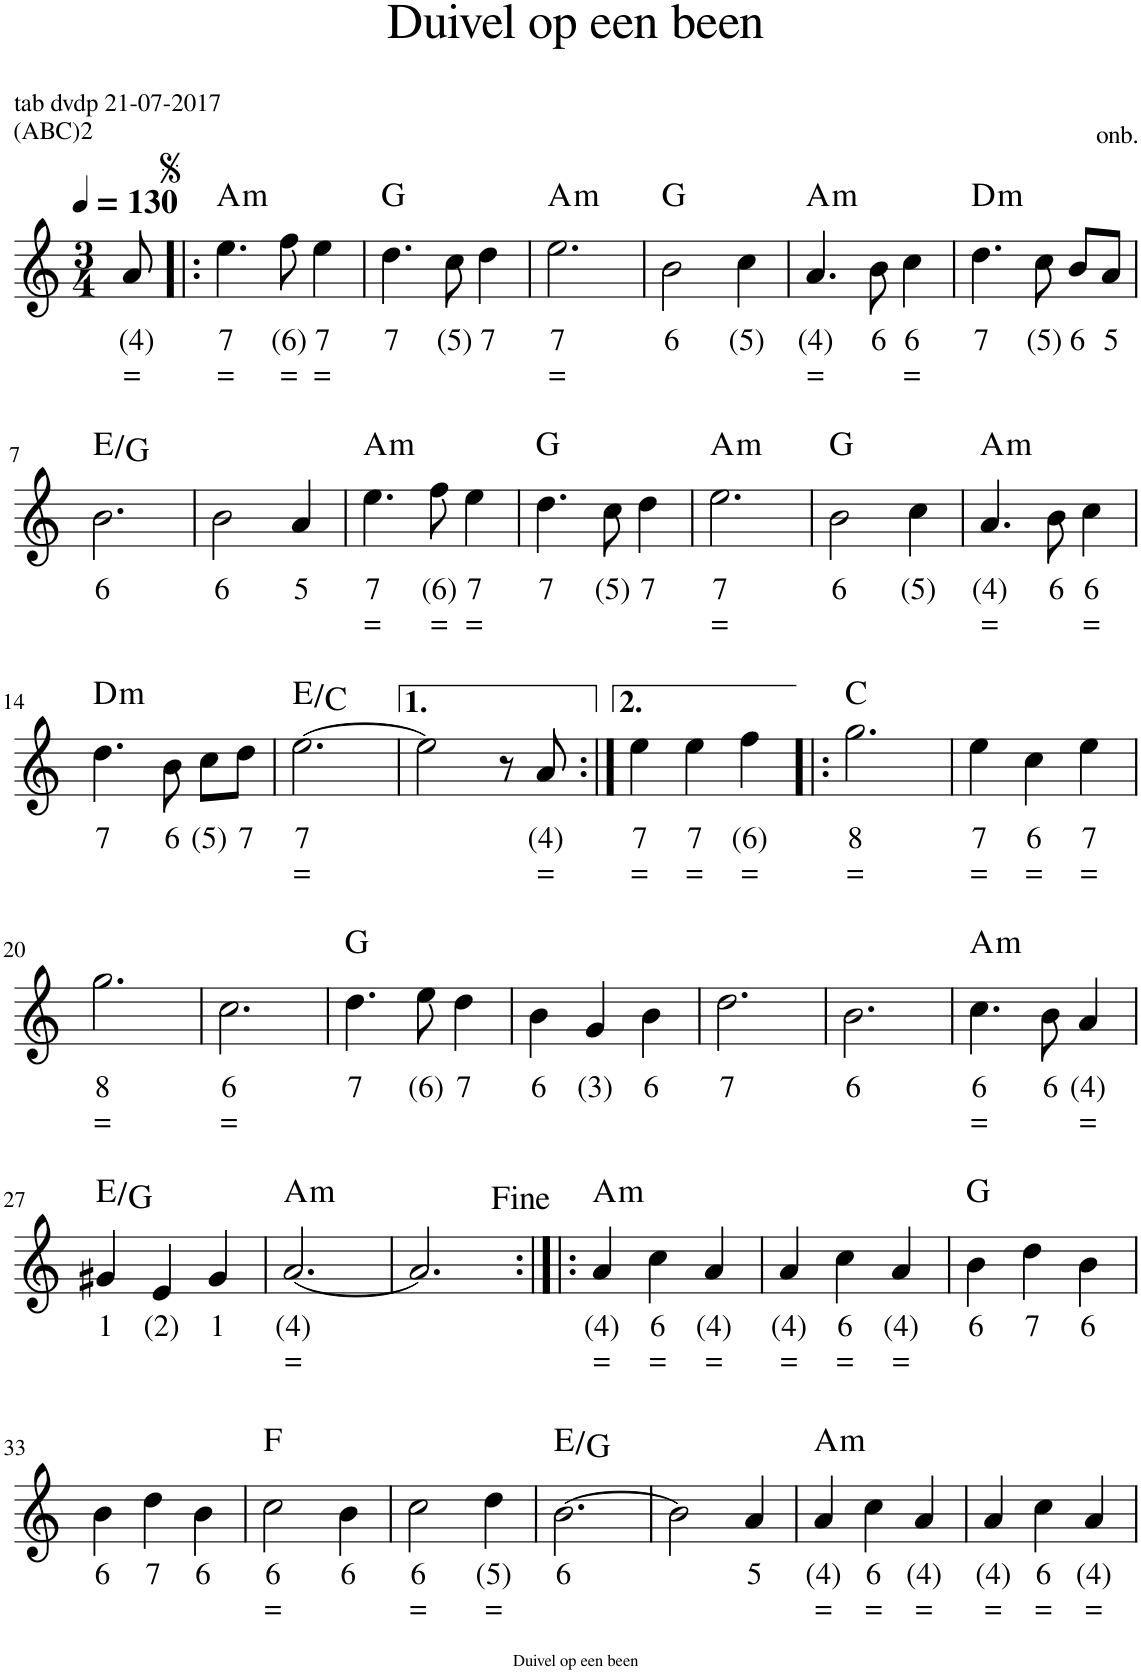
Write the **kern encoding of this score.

**kern	**text	**text	**harte
*part1	*part1	*part1	*part1
*staff1	*staff1	*staff1	*
*I"Stem	*	*	*
*I'Stm.	*	*	*
*clefG2	*	*	*
*k[]	*	*	*
*M3/4	*	*	*
*MM130	*	*	*
=	=	=	=
!	!LO:LY:b	!LO:LY:b	!
8a/	(4)	=	.
=1!|:	=1!|:	=1!|:	=1!|:
!	!LO:LY:b	!LO:LY:b	!LO:H:kt=m
4.ee\	7	=	A:min
!	!LO:LY:b	!LO:LY:b	!
8ff\	(6)	=	.
!	!LO:LY:b	!LO:LY:b	!
4ee\	7	=	.
=2	=2	=2	=2
!	!LO:LY:b	!	!
4.dd\	7	.	G:maj
!	!LO:LY:b	!	!
8cc\	(5)	.	.
!	!LO:LY:b	!	!
4dd\	7	.	.
=3	=3	=3	=3
!	!LO:LY:b	!LO:LY:b	!LO:H:kt=m
2.ee\	7	=	A:min
=4	=4	=4	=4
!	!LO:LY:b	!	!
2b\	6	.	G:maj
!	!LO:LY:b	!	!
4cc\	(5)	.	.
=5	=5	=5	=5
!	!LO:LY:b	!LO:LY:b	!LO:H:kt=m
4.a/	(4)	=	A:min
!	!LO:LY:b	!	!
8b\	6	.	.
!	!LO:LY:b	!LO:LY:b	!
4cc\	6	=	.
=6	=6	=6	=6
!	!LO:LY:b	!	!LO:H:kt=m
4.dd\	7	.	D:min
!	!LO:LY:b	!	!
8cc\	(5)	.	.
!	!LO:LY:b	!	!
8b/L	6	.	.
!	!LO:LY:b	!	!
8a/J	5	.	.
!!LO:LB:g=z
=7	=7	=7	=7
!	!LO:LY:b	!	!
2.b\	6	.	E:maj/b3
=8	=8	=8	=8
!	!LO:LY:b	!	!
2b\	6	.	.
!	!LO:LY:b	!	!
4a/	5	.	.
=9	=9	=9	=9
!	!LO:LY:b	!LO:LY:b	!LO:H:kt=m
4.ee\	7	=	A:min
!	!LO:LY:b	!LO:LY:b	!
8ff\	(6)	=	.
!	!LO:LY:b	!LO:LY:b	!
4ee\	7	=	.
=10	=10	=10	=10
!	!LO:LY:b	!	!
4.dd\	7	.	G:maj
!	!LO:LY:b	!	!
8cc\	(5)	.	.
!	!LO:LY:b	!	!
4dd\	7	.	.
=11	=11	=11	=11
!	!LO:LY:b	!LO:LY:b	!LO:H:kt=m
2.ee\	7	=	A:min
=12	=12	=12	=12
!	!LO:LY:b	!	!
2b\	6	.	G:maj
!	!LO:LY:b	!	!
4cc\	(5)	.	.
=13	=13	=13	=13
!	!LO:LY:b	!LO:LY:b	!LO:H:kt=m
4.a/	(4)	=	A:min
!	!LO:LY:b	!	!
8b\	6	.	.
!	!LO:LY:b	!LO:LY:b	!
4cc\	6	=	.
!!LO:LB:g=z
=14	=14	=14	=14
!	!LO:LY:b	!	!LO:H:kt=m
4.dd\	7	.	D:min
!	!LO:LY:b	!	!
8b\	6	.	.
!	!LO:LY:b	!	!
8cc\L	(5)	.	.
!	!LO:LY:b	!	!
8dd\J	7	.	.
=15	=15	=15	=15
!	!LO:LY:b	!LO:LY:b	!
[2.ee\	7	=	E:maj/b6
=16	=16	=16	=16
2ee\]	.	.	.
8r	.	.	.
!	!LO:LY:b	!LO:LY:b	!
8a/	(4)	=	.
=17:|!	=17:|!	=17:|!	=17:|!
!	!LO:LY:b	!LO:LY:b	!
4ee\	7	=	.
!	!LO:LY:b	!LO:LY:b	!
4ee\	7	=	.
!	!LO:LY:b	!LO:LY:b	!
4ff\	(6)	=	.
=18!|:	=18!|:	=18!|:	=18!|:
!	!LO:LY:b	!LO:LY:b	!
2.gg\	8	=	C:maj
=19	=19	=19	=19
!	!LO:LY:b	!LO:LY:b	!
4ee\	7	=	.
!	!LO:LY:b	!LO:LY:b	!
4cc\	6	=	.
!	!LO:LY:b	!LO:LY:b	!
4ee\	7	=	.
!!LO:LB:g=z
=20	=20	=20	=20
!	!LO:LY:b	!LO:LY:b	!
2.gg\	8	=	.
=21	=21	=21	=21
!	!LO:LY:b	!LO:LY:b	!
2.cc\	6	=	.
=22	=22	=22	=22
!	!LO:LY:b	!	!
4.dd\	7	.	G:maj
!	!LO:LY:b	!	!
8ee\	(6)	.	.
!	!LO:LY:b	!	!
4dd\	7	.	.
=23	=23	=23	=23
!	!LO:LY:b	!	!
4b\	6	.	.
!	!LO:LY:b	!	!
4g/	(3)	.	.
!	!LO:LY:b	!	!
4b\	6	.	.
=24	=24	=24	=24
!	!LO:LY:b	!	!
2.dd\	7	.	.
=25	=25	=25	=25
!	!LO:LY:b	!	!
2.b\	6	.	.
=26	=26	=26	=26
!	!LO:LY:b	!LO:LY:b	!LO:H:kt=m
4.cc\	6	=	A:min
!	!LO:LY:b	!	!
8b\	6	.	.
!	!LO:LY:b	!LO:LY:b	!
4a/	(4)	=	.
!!LO:LB:g=z
=27	=27	=27	=27
!	!LO:LY:b	!	!
4g#X/	1	.	E:maj/b3
!	!LO:LY:b	!	!
4e/	(2)	.	.
!	!LO:LY:b	!	!
4g#/	1	.	.
=28	=28	=28	=28
!	!LO:LY:b	!LO:LY:b	!LO:H:kt=m
[2.a/	(4)	=	A:min
=29	=29	=29	=29
2.a/]	.	.	.
=30:|!|:	=30:|!|:	=30:|!|:	=30:|!|:
!	!LO:LY:b	!LO:LY:b	!LO:H:kt=m
4a/	(4)	=	A:min
!	!LO:LY:b	!LO:LY:b	!
4cc\	6	=	.
!	!LO:LY:b	!LO:LY:b	!
4a/	(4)	=	.
=31	=31	=31	=31
!	!LO:LY:b	!LO:LY:b	!
4a/	(4)	=	.
!	!LO:LY:b	!LO:LY:b	!
4cc\	6	=	.
!	!LO:LY:b	!LO:LY:b	!
4a/	(4)	=	.
=32	=32	=32	=32
!	!LO:LY:b	!	!
4b\	6	.	G:maj
!	!LO:LY:b	!	!
4dd\	7	.	.
!	!LO:LY:b	!	!
4b\	6	.	.
!!LO:LB:g=z
=33	=33	=33	=33
!	!LO:LY:b	!	!
4b\	6	.	.
!	!LO:LY:b	!	!
4dd\	7	.	.
!	!LO:LY:b	!	!
4b\	6	.	.
=34	=34	=34	=34
!	!LO:LY:b	!LO:LY:b	!
2cc\	6	=	F:maj
!	!LO:LY:b	!	!
4b\	6	.	.
=35	=35	=35	=35
!	!LO:LY:b	!LO:LY:b	!
2cc\	6	=	.
!	!LO:LY:b	!LO:LY:b	!
4dd\	(5)	=	.
=36	=36	=36	=36
!	!LO:LY:b	!	!
[2.b\	6	.	E:maj/b3
=37	=37	=37	=37
2b\]	.	.	.
!	!LO:LY:b	!	!
4a/	5	.	.
=38	=38	=38	=38
!	!LO:LY:b	!LO:LY:b	!LO:H:kt=m
4a/	(4)	=	A:min
!	!LO:LY:b	!LO:LY:b	!
4cc\	6	=	.
!	!LO:LY:b	!LO:LY:b	!
4a/	(4)	=	.
=39	=39	=39	=39
!	!LO:LY:b	!LO:LY:b	!
4a/	(4)	=	.
!	!LO:LY:b	!LO:LY:b	!
4cc\	6	=	.
!	!LO:LY:b	!LO:LY:b	!
4a/	(4)	=	.
=	=	=	=
*-	*-	*-	*-
